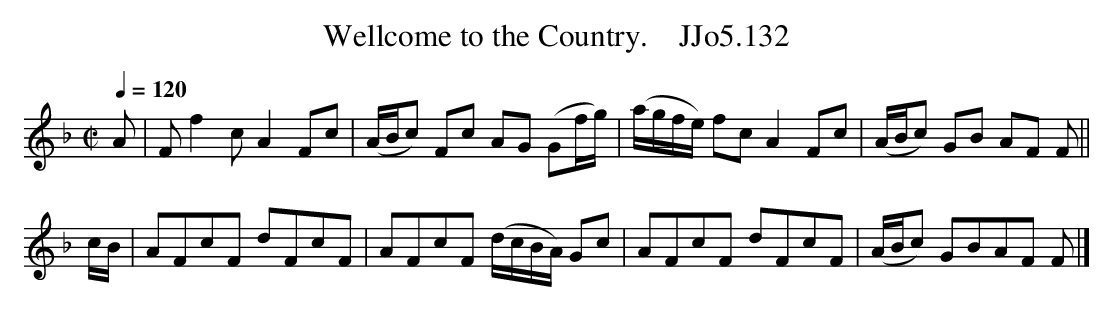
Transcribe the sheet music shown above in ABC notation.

X:1
T:Wellcome to the Country.    JJo5.132
Q:1/4=120
M:C|
L:1/8
K:F
A|Ff2c A2Fc|(A/B/c) Fc AG (Gf/g/)|(a/g/f/e/) fc A2 Fc|(A/B/c) GB AF F||
c/B/|AFcF dFcF|AFcF (d/c/B/A/) Gc|AFcF dFcF|(A/B/c) GBAF F |]
